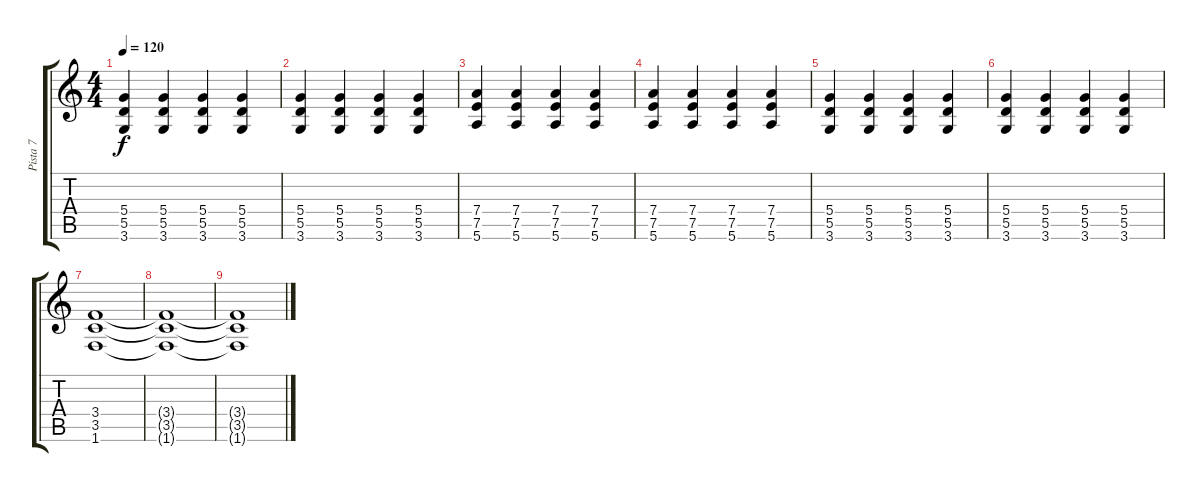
\track ("Pista 7" "Pista 7") {instrument distortionguitar}
\staff {score tabs}
\tuning (E4 B3 G3 D3 A2 E2) {hide}
\ts (4 4)
\tempo 120
\clef g2
\ks c
(5.4 5.5 3.6).4{dy f} (5.4 5.5 3.6).4 (5.4 5.5 3.6).4 (5.4 5.5 3.6).4 |
(5.4 5.5 3.6).4 (5.4 5.5 3.6).4 (5.4 5.5 3.6).4 (5.4 5.5 3.6).4 |
(7.4 7.5 5.6).4 (7.4 7.5 5.6).4 (7.4 7.5 5.6).4 (7.4 7.5 5.6).4 |
(7.4 7.5 5.6).4 (7.4 7.5 5.6).4 (7.4 7.5 5.6).4 (7.4 7.5 5.6).4 |
(5.4 5.5 3.6).4 (5.4 5.5 3.6).4 (5.4 5.5 3.6).4 (5.4 5.5 3.6).4 |
(5.4 5.5 3.6).4 (5.4 5.5 3.6).4 (5.4 5.5 3.6).4 (5.4 5.5 3.6).4 |
(3.4 3.5 1.6).1 |
(3.4{t} 3.5{t} 1.6{t}).1 |
(3.4{t} 3.5{t} 1.6{t}).1
